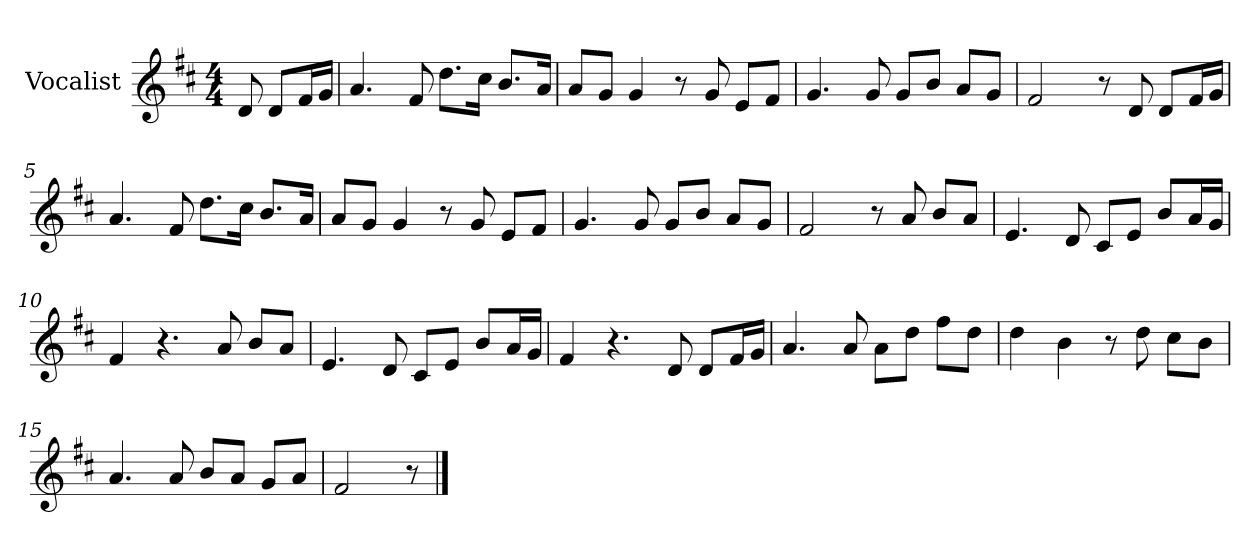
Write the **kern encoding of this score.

**kern
*part1
*staff1
*I"Vocalist
*k[f#c#]
*D:
*M4/4
=
8d
8dL
16f#L
16gJJ
=1
4.a
8f#
8.ddL
16cc#Jk
8.bL
16aJk
=2
8aL
8gJ
4g
8r
8g
8eL
8f#J
=3
4.g
8g
8gL
8bJ
8aL
8gJ
=4
2f#
8r
8d
8dL
16f#L
16gJJ
=5
4.a
8f#
8.ddL
16cc#Jk
8.bL
16aJk
=6
8aL
8gJ
4g
8r
8g
8eL
8f#J
=7
4.g
8g
8gL
8bJ
8aL
8gJ
=8
2f#
8r
8a
8bL
8aJ
=9
4.e
8d
8c#L
8eJ
8bL
16aL
16gJJ
=10
4f#
4.r
8a
8bL
8aJ
=11
4.e
8d
8c#L
8eJ
8bL
16aL
16gJJ
=12
4f#
4.r
8d
8dL
16f#L
16gJJ
=13
4.a
8a
8aL
8ddJ
8ff#L
8ddJ
=14
4dd
4b
8r
8dd
8cc#L
8bJ
=15
4.a
8a
8bL
8aJ
8gL
8aJ
=16
2f#
8r
==
*-
